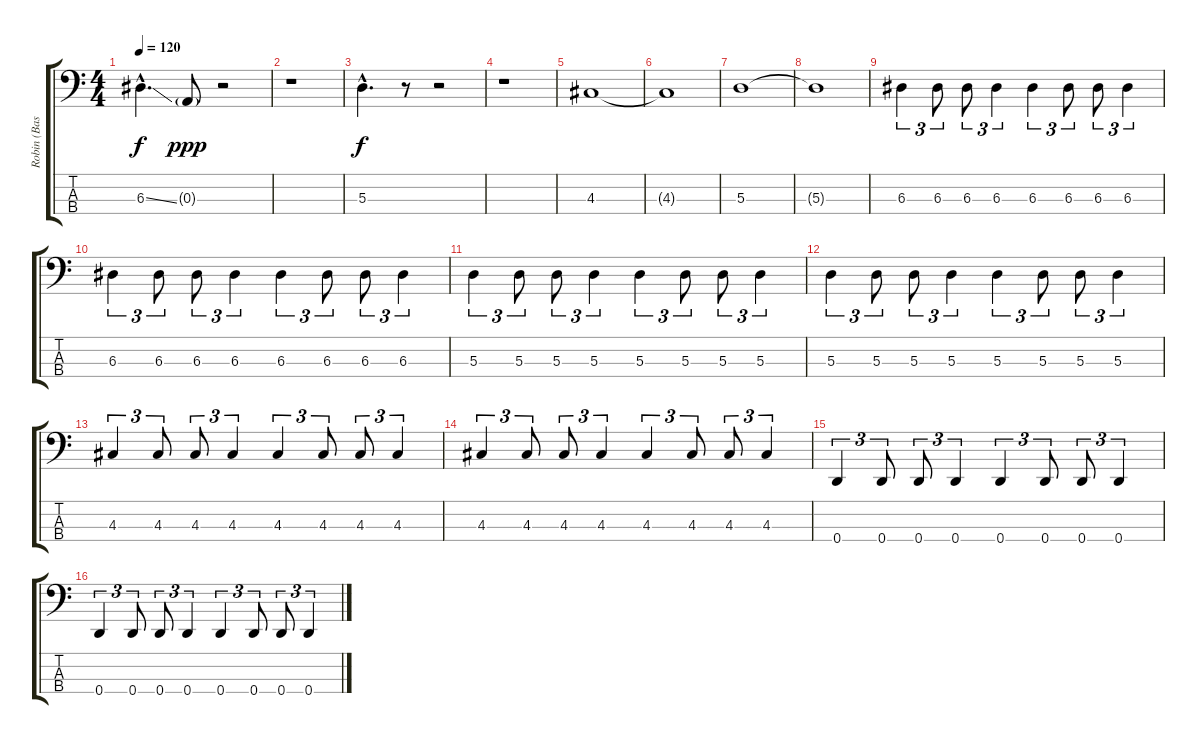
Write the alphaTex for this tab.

\track ("Robin (Bass)" "Robin (Bas") {instrument electricbassfinger}
\staff {score tabs}
\tuning (G2 D2 A1 D1) {hide}
\ts (4 4)
\tempo 120
\clef f4
\ks c
6.3{ss hac}.4{d dy f} 0.3{g}.8{dy ppp} r.2 |
r.1 |
5.3{hac}.4{d dy f} r.8 r.2 |
r.1 |
4.3.1 |
4.3{t}.1 |
5.3.1 |
5.3{t}.1 |
6.3.4{tu (3 2)} 6.3.8{tu (3 2)} 6.3.8{tu (3 2)} 6.3.4{tu (3 2)} 6.3.4{tu (3 2)} 6.3.8{tu (3 2)} 6.3.8{tu (3 2)} 6.3.4{tu (3 2)} |
6.3.4{tu (3 2)} 6.3.8{tu (3 2)} 6.3.8{tu (3 2)} 6.3.4{tu (3 2)} 6.3.4{tu (3 2)} 6.3.8{tu (3 2)} 6.3.8{tu (3 2)} 6.3.4{tu (3 2)} |
5.3.4{tu (3 2)} 5.3.8{tu (3 2)} 5.3.8{tu (3 2)} 5.3.4{tu (3 2)} 5.3.4{tu (3 2)} 5.3.8{tu (3 2)} 5.3.8{tu (3 2)} 5.3.4{tu (3 2)} |
5.3.4{tu (3 2)} 5.3.8{tu (3 2)} 5.3.8{tu (3 2)} 5.3.4{tu (3 2)} 5.3.4{tu (3 2)} 5.3.8{tu (3 2)} 5.3.8{tu (3 2)} 5.3.4{tu (3 2)} |
4.3.4{tu (3 2)} 4.3.8{tu (3 2)} 4.3.8{tu (3 2)} 4.3.4{tu (3 2)} 4.3.4{tu (3 2)} 4.3.8{tu (3 2)} 4.3.8{tu (3 2)} 4.3.4{tu (3 2)} |
4.3.4{tu (3 2)} 4.3.8{tu (3 2)} 4.3.8{tu (3 2)} 4.3.4{tu (3 2)} 4.3.4{tu (3 2)} 4.3.8{tu (3 2)} 4.3.8{tu (3 2)} 4.3.4{tu (3 2)} |
0.4.4{tu (3 2)} 0.4.8{tu (3 2)} 0.4.8{tu (3 2)} 0.4.4{tu (3 2)} 0.4.4{tu (3 2)} 0.4.8{tu (3 2)} 0.4.8{tu (3 2)} 0.4.4{tu (3 2)} |
0.4.4{tu (3 2)} 0.4.8{tu (3 2)} 0.4.8{tu (3 2)} 0.4.4{tu (3 2)} 0.4.4{tu (3 2)} 0.4.8{tu (3 2)} 0.4.8{tu (3 2)} 0.4.4{tu (3 2)}
